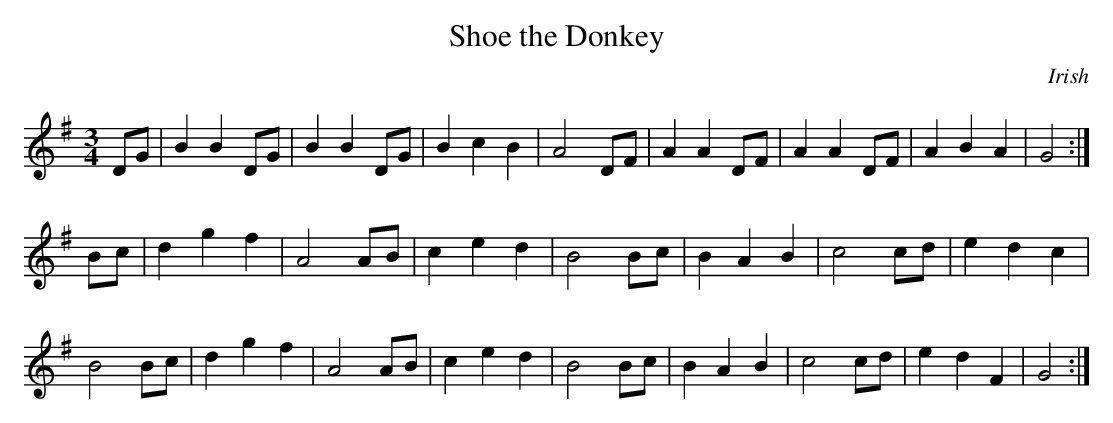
X:1
T:Shoe the Donkey
M:3/4
K:G
DG | B2 B2 DG | B2 B2 DG | B2 c2 B2 | A4 DF | A2 A2 DF | A2 A2 DF | A2 B2 A2 | G4 :|
Bc | d2 g2 f2 | A4 AB | c2 e2 d2 | B4 Bc | B2 A2 B2 | c4 cd | e2 d2 c2 |
B4 Bc | d2 g2 f2 | A4 AB | c2 e2 d2 | B4 Bc | B2 A2 B2 | c4 cd | e2 d2 F2 | G4 :|
